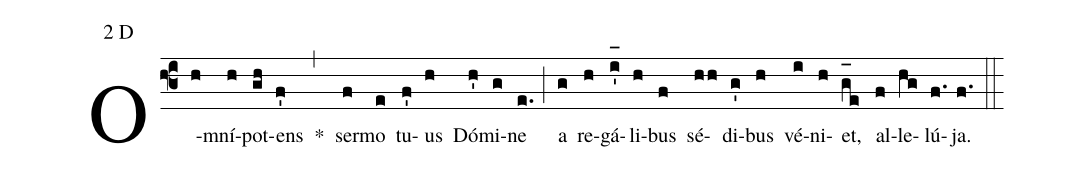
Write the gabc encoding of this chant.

mode:2 D;
%%
(f3) O(h)mní(h)pot(gh)ens(f') *(,) ser(f)mo(e) tu(f')us(h) Dó(h')mi(g)ne(e.) (;) a(g) re(h)gá(i'_[oh:h])li(h)bus(f) sé(hh)di(g')bus(h) vé(i)ni(h)et,(g_[oh:h]e) al(f)le(hg)lú(f.)ja.(f.) (::)
